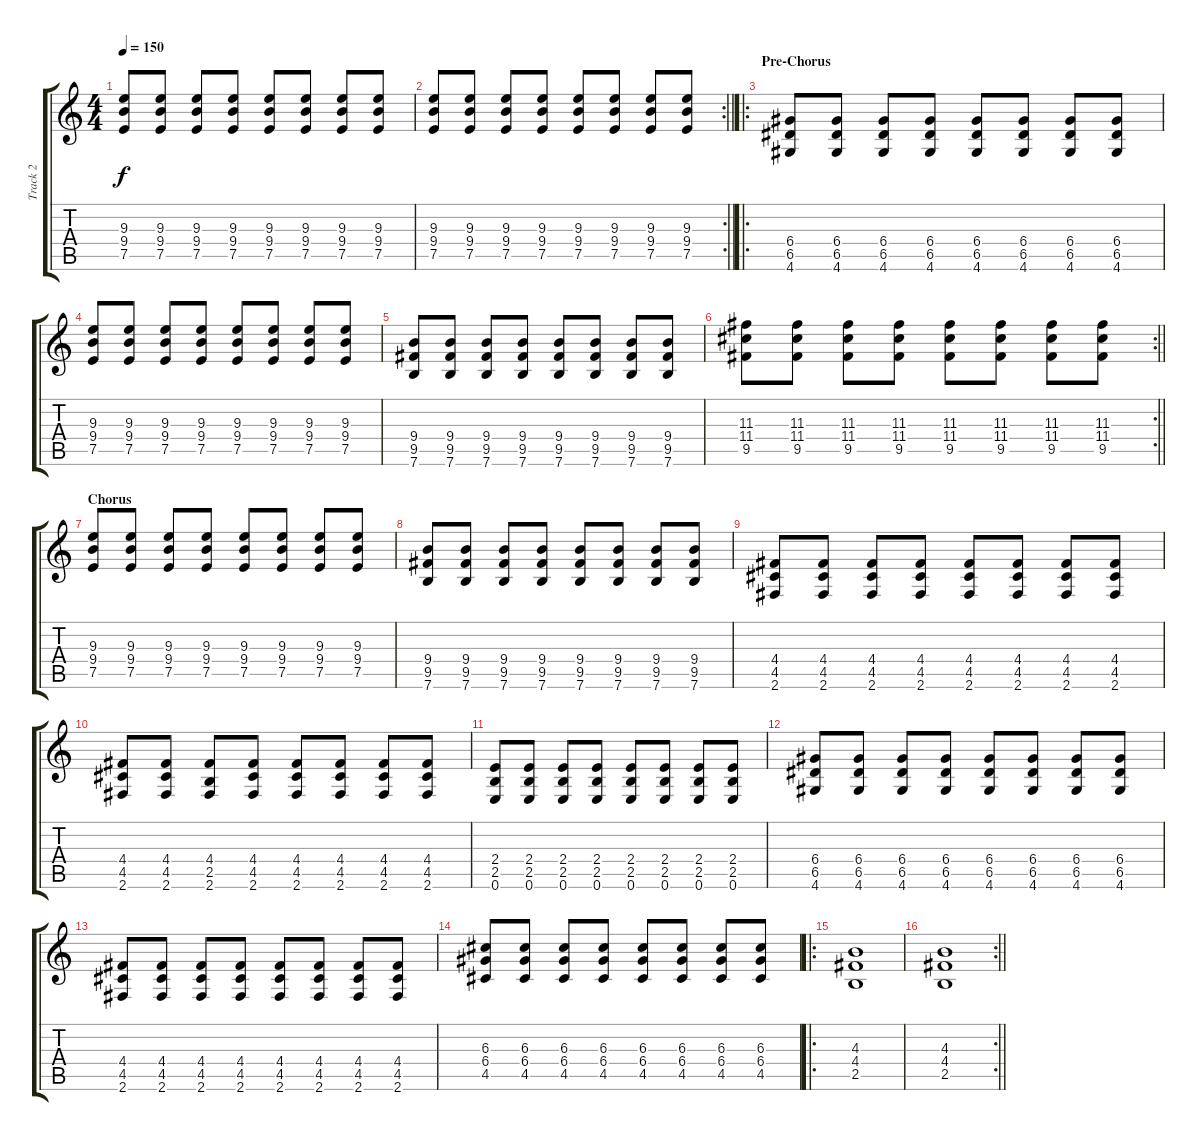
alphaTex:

\track ("Track 2" "Track 2") {instrument distortionguitar}
\staff {score tabs}
\tuning (E4 B3 G3 D3 A2 E2) {hide}
\ts (4 4)
\tempo 150
\clef g2
\ks c
(9.3 9.4 7.5).8{dy f} (9.3 9.4 7.5).8 (9.3 9.4 7.5).8 (9.3 9.4 7.5).8 (9.3 9.4 7.5).8 (9.3 9.4 7.5).8 (9.3 9.4 7.5).8 (9.3 9.4 7.5).8 |
\rc 2
\barLineRight lightlight
(9.3 9.4 7.5).8 (9.3 9.4 7.5).8 (9.3 9.4 7.5).8 (9.3 9.4 7.5).8 (9.3 9.4 7.5).8 (9.3 9.4 7.5).8 (9.3 9.4 7.5).8 (9.3 9.4 7.5).8 |
\ro
\section ("" "Pre-Chorus")
(6.4 6.5 4.6).8 (6.4 6.5 4.6).8 (6.4 6.5 4.6).8 (6.4 6.5 4.6).8 (6.4 6.5 4.6).8 (6.4 6.5 4.6).8 (6.4 6.5 4.6).8 (6.4 6.5 4.6).8 |
(9.3 9.4 7.5).8 (9.3 9.4 7.5).8 (9.3 9.4 7.5).8 (9.3 9.4 7.5).8 (9.3 9.4 7.5).8 (9.3 9.4 7.5).8 (9.3 9.4 7.5).8 (9.3 9.4 7.5).8 |
(9.4 9.5 7.6).8 (9.4 9.5 7.6).8 (9.4 9.5 7.6).8 (9.4 9.5 7.6).8 (9.4 9.5 7.6).8 (9.4 9.5 7.6).8 (9.4 9.5 7.6).8 (9.4 9.5 7.6).8 |
\rc 2
\barLineRight lightlight
(11.3 11.4 9.5).8 (11.3 11.4 9.5).8 (11.3 11.4 9.5).8 (11.3 11.4 9.5).8 (11.3 11.4 9.5).8 (11.3 11.4 9.5).8 (11.3 11.4 9.5).8 (11.3 11.4 9.5).8 |
\section ("" "Chorus")
(9.3 9.4 7.5).8 (9.3 9.4 7.5).8 (9.3 9.4 7.5).8 (9.3 9.4 7.5).8 (9.3 9.4 7.5).8 (9.3 9.4 7.5).8 (9.3 9.4 7.5).8 (9.3 9.4 7.5).8 |
(9.4 9.5 7.6).8 (9.4 9.5 7.6).8 (9.4 9.5 7.6).8 (9.4 9.5 7.6).8 (9.4 9.5 7.6).8 (9.4 9.5 7.6).8 (9.4 9.5 7.6).8 (9.4 9.5 7.6).8 |
(4.4 4.5 2.6).8 (4.4 4.5 2.6).8 (4.4 4.5 2.6).8 (4.4 4.5 2.6).8 (4.4 4.5 2.6).8 (4.4 4.5 2.6).8 (4.4 4.5 2.6).8 (4.4 4.5 2.6).8 |
(4.4 4.5 2.6).8 (4.4 4.5 2.6).8 (4.4 2.5 2.6).8 (4.4 4.5 2.6).8 (4.4 4.5 2.6).8 (4.4 4.5 2.6).8 (4.4 4.5 2.6).8 (4.4 4.5 2.6).8 |
(2.4 2.5 0.6).8 (2.4 2.5 0.6).8 (2.4 2.5 0.6).8 (2.4 2.5 0.6).8 (2.4 2.5 0.6).8 (2.4 2.5 0.6).8 (2.4 2.5 0.6).8 (2.4 2.5 0.6).8 |
(6.4 6.5 4.6).8 (6.4 6.5 4.6).8 (6.4 6.5 4.6).8 (6.4 6.5 4.6).8 (6.4 6.5 4.6).8 (6.4 6.5 4.6).8 (6.4 6.5 4.6).8 (6.4 6.5 4.6).8 |
(4.4 4.5 2.6).8 (4.4 4.5 2.6).8 (4.4 4.5 2.6).8 (4.4 4.5 2.6).8 (4.4 4.5 2.6).8 (4.4 4.5 2.6).8 (4.4 4.5 2.6).8 (4.4 4.5 2.6).8 |
(6.3 6.4 4.5).8 (6.3 6.4 4.5).8 (6.3 6.4 4.5).8 (6.3 6.4 4.5).8 (6.3 6.4 4.5).8 (6.3 6.4 4.5).8 (6.3 6.4 4.5).8 (6.3 6.4 4.5).8 |
\ro
(4.3 4.4 2.5).1 |
\rc 2
\barLineRight lightlight
(4.3 4.4 2.5).1
